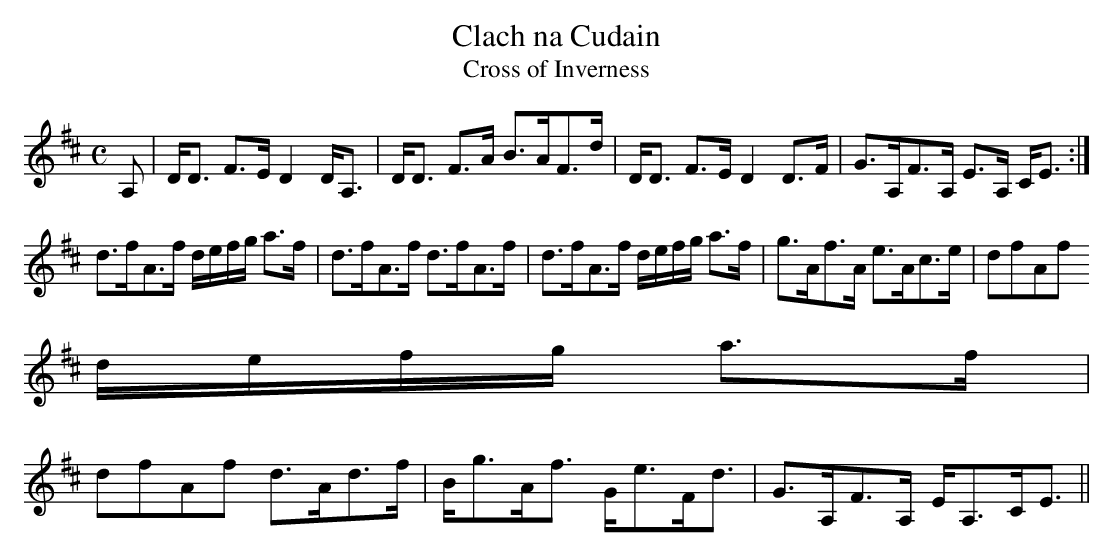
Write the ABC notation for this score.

X:1
T:Clach na Cudain
T:Cross of Inverness
M:C
L:1/8
K:D
A,|D<D F>E D2 D<A,|D<D F>A B>AF>d|D<D F>E D2 D>F|G>A,F>A, E>A, C<E:|
d>fA>f d/e/f/g/ a>f|d>fA>f d>fA>f|d>fA>f d/e/f/g/ a>f|g>Af>A e>Ac>e|dfAf
d/e/f/g/ a>f|
dfAf d>Ad>f|B<gA<f G<eF<d|G>A,F>A, E<A,C<E||
